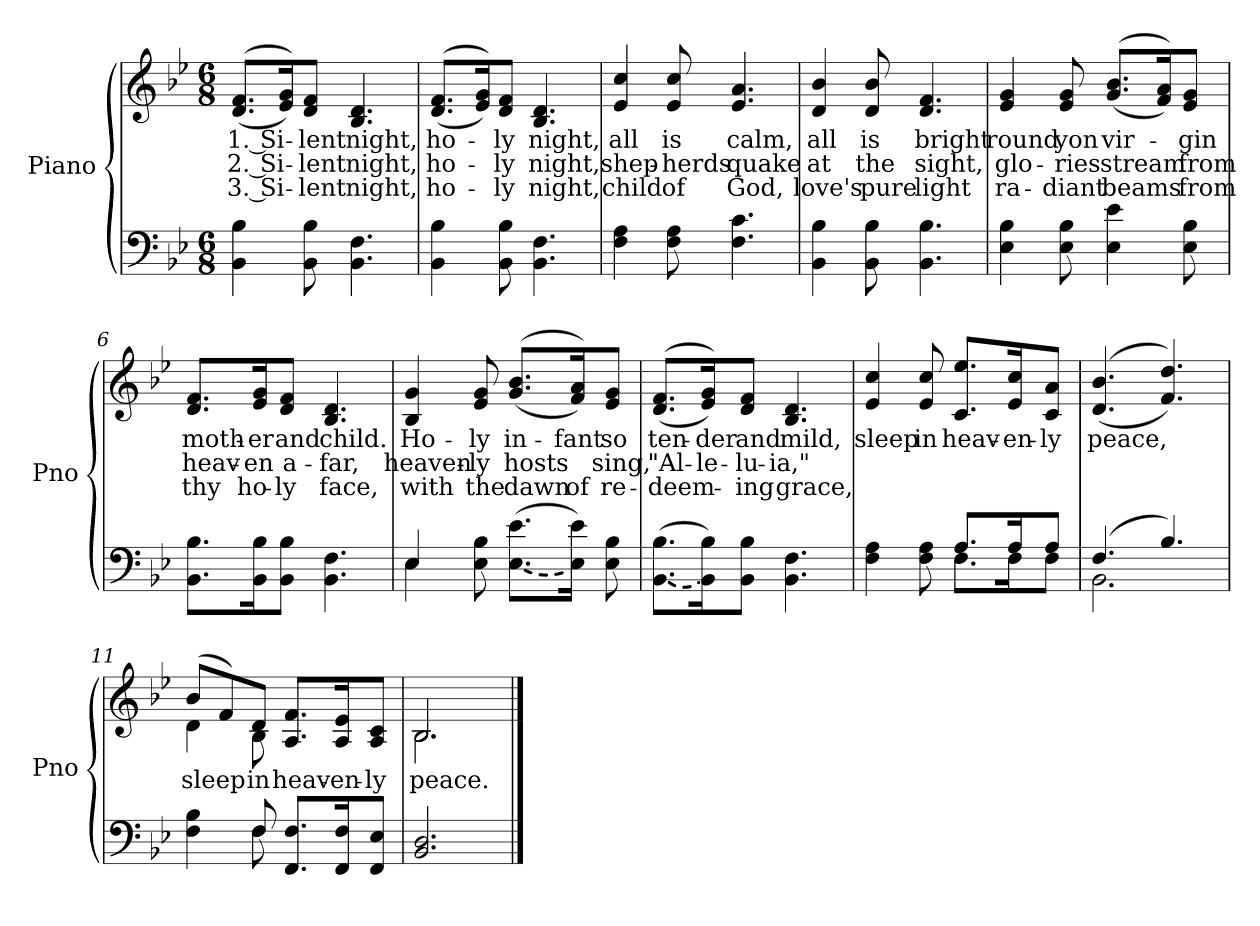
**kern	**kern	**text	**text	**text
*part2	*part1	*part1	*part1	*part1
*staff2	*staff1	*staff1	*staff1	*staff1
*I"Piano	*I"Piano	*	*	*
*I'Pno	*I'Pno	*	*	*
*clefF4	*clefG2	*	*	*
*k[b-e-]	*k[b-e-]	*	*	*
*M6/8	*M6/8	*	*	*
*MM66	*MM66	*	*	*
=1	=1	=1	=1	=1
!	!	!LO:LY:b	!LO:LY:b	!LO:LY:b
4BB-\ 4B-\	(<(>8.d/ 8.f/L	1. Si-	2. Si-	3. Si-
.	16e-/ 16g/K))	.	.	.
!	!	!LO:LY:b	!LO:LY:b	!LO:LY:b
8BB-\ 8B-\	8d/ 8f/J	-lent	-lent	-lent
!	!	!LO:LY:b	!LO:LY:b	!LO:LY:b
4.BB-\ 4.F\	4.B-/ 4.d/	night,	night,	night,
=2	=2	=2	=2	=2
!	!	!LO:LY:b	!LO:LY:b	!LO:LY:b
4BB-\ 4B-\	(<(>8.d/ 8.f/L	ho-	ho-	ho-
.	16e-/ 16g/K))	.	.	.
!	!	!LO:LY:b	!LO:LY:b	!LO:LY:b
8BB-\ 8B-\	8d/ 8f/J	-ly	-ly	-ly
!	!	!LO:LY:b	!LO:LY:b	!LO:LY:b
4.BB-\ 4.F\	4.B-/ 4.d/	night,	night,	night,
=3	=3	=3	=3	=3
!	!	!LO:LY:b	!LO:LY:b	!LO:LY:b
4F\ 4A\	4e-/ 4cc/	all	shep-	child
!	!	!LO:LY:b	!LO:LY:b	!LO:LY:b
8F\ 8A\	8e-/ 8cc/	is	-herds	of
!	!	!LO:LY:b	!LO:LY:b	!LO:LY:b
4.F\ 4.c\	4.e-/ 4.a/	calm,	quake	God,
=4	=4	=4	=4	=4
!	!	!LO:LY:b	!LO:LY:b	!LO:LY:b
4BB-\ 4B-\	4d/ 4b-/	all	at	love's
!	!	!LO:LY:b	!LO:LY:b	!LO:LY:b
8BB-\ 8B-\	8d/ 8b-/	is	the	pure
!	!	!LO:LY:b	!LO:LY:b	!LO:LY:b
4.BB-\ 4.B-\	4.d/ 4.f/	bright	sight,	light
!!LO:LB:g=z
=5	=5	=5	=5	=5
!	!	!LO:LY:b	!LO:LY:b	!LO:LY:b
4E-\ 4B-\	4e-/ 4g/	round	glo-	ra-
!	!	!LO:LY:b	!LO:LY:b	!LO:LY:b
8E-\ 8B-\	8e-/ 8g/	yon	-ries	-diant
!	!	!LO:LY:b	!LO:LY:b	!LO:LY:b
4E-\ 4e-\	(<(>8.g/ 8.b-/L	vir-	stream	beams
.	16f/ 16a/K))	.	.	.
!	!	!LO:LY:b	!LO:LY:b	!LO:LY:b
8E-\ 8B-\	8e-/ 8g/J	-gin	from	from
=6	=6	=6	=6	=6
!	!	!LO:LY:b	!LO:LY:b	!LO:LY:b
8.BB-\ 8.B-\L	8.d/ 8.f/L	moth-	heav-	thy
!	!	!LO:LY:b	!LO:LY:b	!LO:LY:b
16BB-\ 16B-\K	16e-/ 16g/K	-er	-en	ho-
!	!	!LO:LY:b	!LO:LY:b	!LO:LY:b
8BB-\ 8B-\J	8d/ 8f/J	and	a-	-ly
!	!	!LO:LY:b	!LO:LY:b	!LO:LY:b
4.BB-\ 4.F\	4.B-/ 4.d/	child.	-far,	face,
=7	=7	=7	=7	=7
*^	*	*	*	*
!	!	!	!LO:LY:b	!LO:LY:b	!LO:LY:b
4E-/	4E-\	4B-/ 4g/	Ho-	heaven-	with
!	!	!	!LO:LY:b	!LO:LY:b	!LO:LY:b
8E-\ 8B-\	2ryy	8e-/ 8g/	-ly	-ly	the
!LO:T:n=1:dash	!	!	!LO:LY:b	!LO:LY:b	!LO:LY:b
([8.E-\ 8.e-\L	.	(<(>8.g/ 8.b-/L	in-	hosts	dawn
!	!	!	!LO:LY:b	!	!LO:LY:b
16E-\] 16e-\Jk)	.	16f/ 16a/K))	-fant	.	of
!	!	!	!LO:LY:b	!LO:LY:b	!LO:LY:b
8E-\ 8B-\	.	8e-/ 8g/J	so	sing,	re-
*v	*v	*	*	*	*
=8	=8	=8	=8	=8
!LO:T:n=1:dash	!	!LO:LY:b	!LO:LY:b	!LO:LY:b
([8.BB-\ 8.B-\L	(<(>8.d/ 8.f/L	ten-	"Al-	-deem-
!	!	!LO:LY:b	!LO:LY:b	!
16BB-\] 16B-\K)	16e-/ 16g/K))	-der	-le-	.
!	!	!LO:LY:b	!LO:LY:b	!LO:LY:b
8BB-\ 8B-\J	8d/ 8f/J	and	-lu-	-ing
!	!	!LO:LY:b	!LO:LY:b	!LO:LY:b
4.BB-\ 4.F\	4.B-/ 4.d/	mild,	-ia,"	grace,
!!LO:LB:g=z
=9	=9	=9	=9	=9
*^	*	*	*	*
!	!	!	!LO:LY:b	!	!
4F\ 4A\	4.ryy	4e-/ 4cc/	sleep	.	.
!	!	!	!LO:LY:b	!	!
8F\ 8A\	.	8e-/ 8cc/	in	.	.
!	!	!	!LO:LY:b	!	!
8.A/L	8.F\L	8.c/ 8.ee-/L	heav-	.	.
!	!	!	!LO:LY:b	!	!
16A/K	16F\K	16e-/ 16cc/K	-en-	.	.
!	!	!	!LO:LY:b	!	!
8A/J	8F\J	8c/ 8a/J	-ly	.	.
=10	=10	=10	=10	=10	=10
!	!	!	!LO:LY:b	!	!
(4.F/	2.BB-\	(<(>4.d/ 4.b-/	peace,	.	.
4.B-/)	.	4.f/ 4.dd/))	.	.	.
=11	=11	=11	=11	=11	=11
!	!	!	!LO:LY:b	!	!
*	*	*^	*	*	*
4F\ 4B-\	4ryy	(>8b-/L	4d\	sleep	.	.
.	.	8f/)	.	.	.	.
!	!	!	!	!LO:LY:b	!	!
8F\	8F/	8d/J	8B-\	in	.	.
!	!	!	!	!LO:LY:b	!	!
8.FF/ 8.F/L	4.ryy	8.A/ 8.f/L	4.ryy	heav-	.	.
!	!	!	!	!LO:LY:b	!	!
16FF/ 16F/K	.	16A/ 16e-/K	.	-en-	.	.
!	!	!	!	!LO:LY:b	!	!
8FF/ 8E-/J	.	8A/ 8c/J	.	-ly	.	.
*v	*v	*	*	*	*	*
=12	=12	=12	=12	=12	=12
!	!	!	!LO:LY:b	!	!
2.BB-/ 2.D/	2.B-/	2.B-\	peace.	.	.
*	*v	*v	*	*	*
==	==	==	==	==
*-	*-	*-	*-	*-
